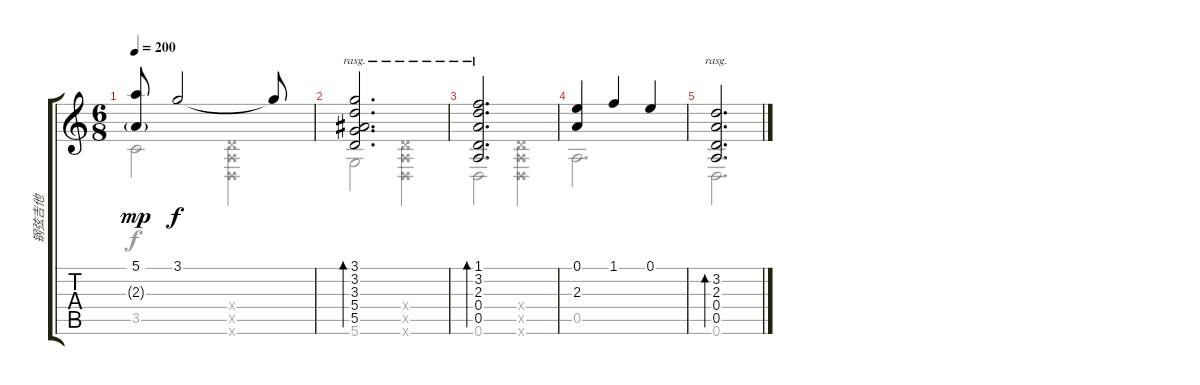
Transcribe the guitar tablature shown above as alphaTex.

\track ("钢弦吉他" "钢弦吉他") {instrument acousticguitarsteel}
\staff {score tabs}
\tuning (E4 B3 G3 D3 A2 D2) {hide}
\voice
\ts (6 8)
\tempo 200
\clef g2
\ks c
(5.1 2.3{g}).8{dy mp} 3.1.2{dy f} 3.1{t}.8 |
(3.1 3.2 3.3 5.4 5.5).2{d bd 120 rasg ii} |
(1.1 3.2 2.3 0.4 0.5).2{d bd 120 rasg ii} |
(0.1 2.3).4 1.1.4 0.1.4 |
(3.2 2.3 0.4 0.5).2{d bd 480 rasg ii txt ""}
\voice
\clef g2
\ottava regular
\simile none
\ks c
3.5.2{dy f} (0.4{x} 0.5{x} 0.6{x}).4 |
5.6.2 (0.4{x} 0.5{x} 0.6{x}).4 |
0.6.2 (0.4{x} 0.5{x} 0.6{x}).4 |
0.5.2{d} |
0.6.2{d}
